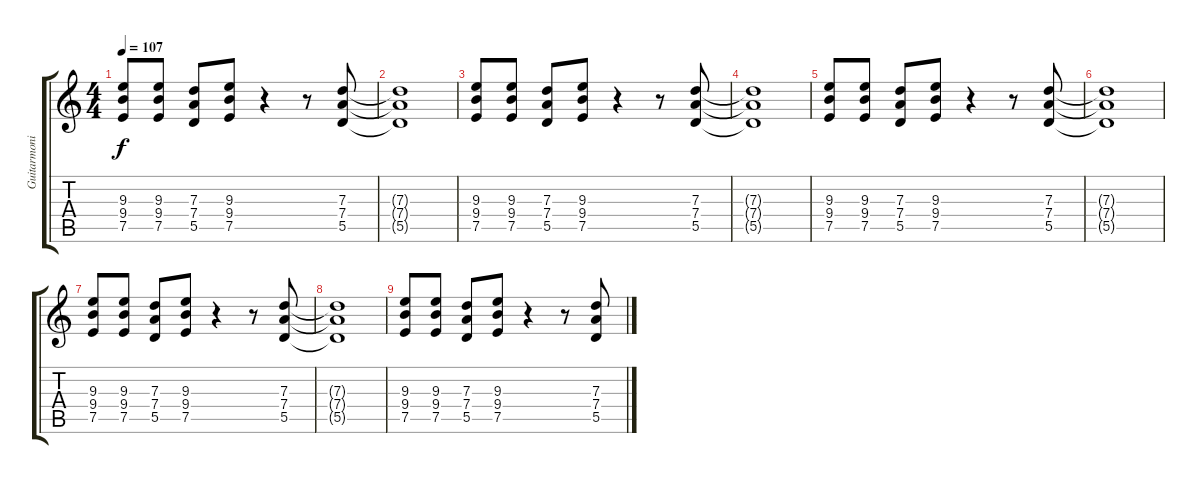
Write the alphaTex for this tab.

\track ("Guitarmonics - Hard" "Guitarmoni") {instrument acousticguitarsteel}
\staff {score tabs}
\tuning (E4 B3 G3 D3 A2 E2) {hide}
\ts (4 4)
\tempo 107
\clef g2
\ks c
(9.3 9.4 7.5).8{dy f} (9.3 9.4 7.5).8 (7.3 7.4 5.5).8 (9.3 9.4 7.5).8 r.4 r.8 (7.3 7.4 5.5).8 |
(7.3{t} 7.4{t} 5.5{t}).1 |
(9.3 9.4 7.5).8 (9.3 9.4 7.5).8 (7.3 7.4 5.5).8 (9.3 9.4 7.5).8 r.4 r.8 (7.3 7.4 5.5).8 |
(7.3{t} 7.4{t} 5.5{t}).1 |
(9.3 9.4 7.5).8 (9.3 9.4 7.5).8 (7.3 7.4 5.5).8 (9.3 9.4 7.5).8 r.4 r.8 (7.3 7.4 5.5).8 |
(7.3{t} 7.4{t} 5.5{t}).1 |
(9.3 9.4 7.5).8 (9.3 9.4 7.5).8 (7.3 7.4 5.5).8 (9.3 9.4 7.5).8 r.4 r.8 (7.3 7.4 5.5).8 |
(7.3{t} 7.4{t} 5.5{t}).1 |
(9.3 9.4 7.5).8 (9.3 9.4 7.5).8 (7.3 7.4 5.5).8 (9.3 9.4 7.5).8 r.4 r.8 (7.3 7.4 5.5).8
